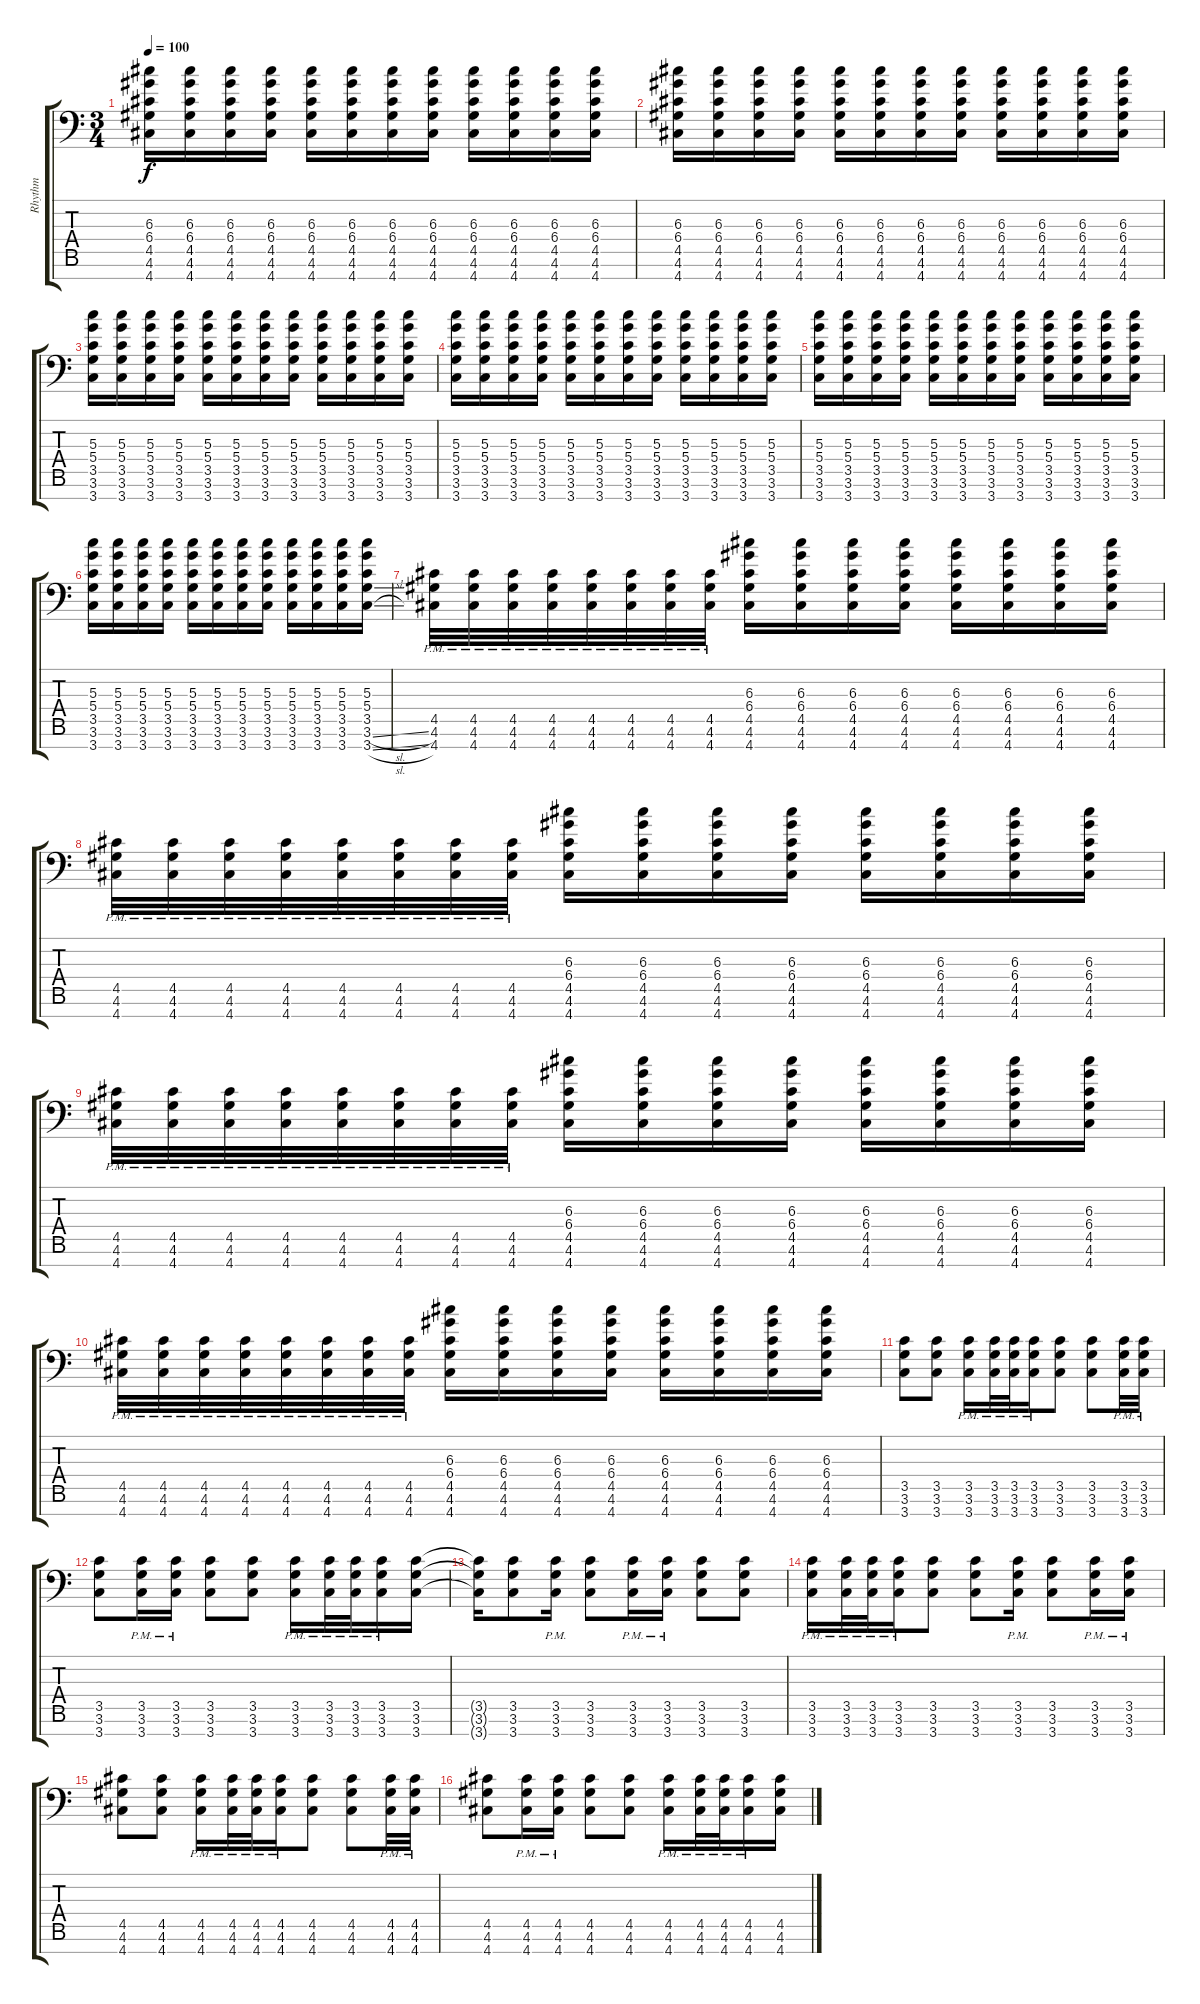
\track ("Rhythm" "Rhythm") {instrument distortionguitar}
\staff {score tabs}
\tuning (E4 B3 G3 D3 A2 E2 A1) {hide}
\ts (3 4)
\tempo 100
\clef f4
\ks c
(6.3 6.4 4.5 4.6 4.7).16{dy f} (6.3 6.4 4.5 4.6 4.7).16 (6.3 6.4 4.5 4.6 4.7).16 (6.3 6.4 4.5 4.6 4.7).16 (6.3 6.4 4.5 4.6 4.7).16 (6.3 6.4 4.5 4.6 4.7).16 (6.3 6.4 4.5 4.6 4.7).16 (6.3 6.4 4.5 4.6 4.7).16 (6.3 6.4 4.5 4.6 4.7).16 (6.3 6.4 4.5 4.6 4.7).16 (6.3 6.4 4.5 4.6 4.7).16 (6.3 6.4 4.5 4.6 4.7).16 |
(6.3 6.4 4.5 4.6 4.7).16 (6.3 6.4 4.5 4.6 4.7).16 (6.3 6.4 4.5 4.6 4.7).16 (6.3 6.4 4.5 4.6 4.7).16 (6.3 6.4 4.5 4.6 4.7).16 (6.3 6.4 4.5 4.6 4.7).16 (6.3 6.4 4.5 4.6 4.7).16 (6.3 6.4 4.5 4.6 4.7).16 (6.3 6.4 4.5 4.6 4.7).16 (6.3 6.4 4.5 4.6 4.7).16 (6.3 6.4 4.5 4.6 4.7).16 (6.3 6.4 4.5 4.6 4.7).16 |
(5.3 5.4 3.5 3.6 3.7).16{balance 8} (5.3 5.4 3.5 3.6 3.7).16 (5.3 5.4 3.5 3.6 3.7).16 (5.3 5.4 3.5 3.6 3.7).16 (5.3 5.4 3.5 3.6 3.7).16 (5.3 5.4 3.5 3.6 3.7).16 (5.3 5.4 3.5 3.6 3.7).16 (5.3 5.4 3.5 3.6 3.7).16 (5.3 5.4 3.5 3.6 3.7).16 (5.3 5.4 3.5 3.6 3.7).16 (5.3 5.4 3.5 3.6 3.7).16 (5.3 5.4 3.5 3.6 3.7).16 |
(5.3 5.4 3.5 3.6 3.7).16 (5.3 5.4 3.5 3.6 3.7).16 (5.3 5.4 3.5 3.6 3.7).16 (5.3 5.4 3.5 3.6 3.7).16 (5.3 5.4 3.5 3.6 3.7).16 (5.3 5.4 3.5 3.6 3.7).16 (5.3 5.4 3.5 3.6 3.7).16 (5.3 5.4 3.5 3.6 3.7).16 (5.3 5.4 3.5 3.6 3.7).16 (5.3 5.4 3.5 3.6 3.7).16 (5.3 5.4 3.5 3.6 3.7).16 (5.3 5.4 3.5 3.6 3.7).16 |
(5.3 5.4 3.5 3.6 3.7).16 (5.3 5.4 3.5 3.6 3.7).16 (5.3 5.4 3.5 3.6 3.7).16 (5.3 5.4 3.5 3.6 3.7).16 (5.3 5.4 3.5 3.6 3.7).16 (5.3 5.4 3.5 3.6 3.7).16 (5.3 5.4 3.5 3.6 3.7).16 (5.3 5.4 3.5 3.6 3.7).16 (5.3 5.4 3.5 3.6 3.7).16 (5.3 5.4 3.5 3.6 3.7).16 (5.3 5.4 3.5 3.6 3.7).16 (5.3 5.4 3.5 3.6 3.7).16 |
(5.3 5.4 3.5 3.6 3.7).16 (5.3 5.4 3.5 3.6 3.7).16 (5.3 5.4 3.5 3.6 3.7).16 (5.3 5.4 3.5 3.6 3.7).16 (5.3 5.4 3.5 3.6 3.7).16 (5.3 5.4 3.5 3.6 3.7).16 (5.3 5.4 3.5 3.6 3.7).16 (5.3 5.4 3.5 3.6 3.7).16 (5.3 5.4 3.5 3.6 3.7).16 (5.3 5.4 3.5 3.6 3.7).16 (5.3 5.4 3.5 3.6 3.7).16 (5.3 5.4 3.5 3.6{sl} 3.7{sl}).16 |
(4.5{pm} 4.6{pm} 4.7{pm}).32 (4.5{pm} 4.6{pm} 4.7{pm}).32 (4.5{pm} 4.6{pm} 4.7{pm}).32 (4.5{pm} 4.6{pm} 4.7{pm}).32 (4.5{pm} 4.6{pm} 4.7{pm}).32 (4.5{pm} 4.6{pm} 4.7{pm}).32 (4.5{pm} 4.6{pm} 4.7{pm}).32 (4.5{pm} 4.6{pm} 4.7{pm}).32 (6.3 6.4 4.5 4.6 4.7).16 (6.3 6.4 4.5 4.6 4.7).16 (6.3 6.4 4.5 4.6 4.7).16 (6.3 6.4 4.5 4.6 4.7).16 (6.3 6.4 4.5 4.6 4.7).16 (6.3 6.4 4.5 4.6 4.7).16 (6.3 6.4 4.5 4.6 4.7).16 (6.3 6.4 4.5 4.6 4.7).16 |
(4.5{pm} 4.6{pm} 4.7{pm}).32 (4.5{pm} 4.6{pm} 4.7{pm}).32 (4.5{pm} 4.6{pm} 4.7{pm}).32 (4.5{pm} 4.6{pm} 4.7{pm}).32 (4.5{pm} 4.6{pm} 4.7{pm}).32 (4.5{pm} 4.6{pm} 4.7{pm}).32 (4.5{pm} 4.6{pm} 4.7{pm}).32 (4.5{pm} 4.6{pm} 4.7{pm}).32 (6.3 6.4 4.5 4.6 4.7).16 (6.3 6.4 4.5 4.6 4.7).16 (6.3 6.4 4.5 4.6 4.7).16 (6.3 6.4 4.5 4.6 4.7).16 (6.3 6.4 4.5 4.6 4.7).16 (6.3 6.4 4.5 4.6 4.7).16 (6.3 6.4 4.5 4.6 4.7).16 (6.3 6.4 4.5 4.6 4.7).16 |
(4.5{pm} 4.6{pm} 4.7{pm}).32 (4.5{pm} 4.6{pm} 4.7{pm}).32 (4.5{pm} 4.6{pm} 4.7{pm}).32 (4.5{pm} 4.6{pm} 4.7{pm}).32 (4.5{pm} 4.6{pm} 4.7{pm}).32 (4.5{pm} 4.6{pm} 4.7{pm}).32 (4.5{pm} 4.6{pm} 4.7{pm}).32 (4.5{pm} 4.6{pm} 4.7{pm}).32 (6.3 6.4 4.5 4.6 4.7).16 (6.3 6.4 4.5 4.6 4.7).16 (6.3 6.4 4.5 4.6 4.7).16 (6.3 6.4 4.5 4.6 4.7).16 (6.3 6.4 4.5 4.6 4.7).16 (6.3 6.4 4.5 4.6 4.7).16 (6.3 6.4 4.5 4.6 4.7).16 (6.3 6.4 4.5 4.6 4.7).16 |
(4.5{pm} 4.6{pm} 4.7{pm}).32 (4.5{pm} 4.6{pm} 4.7{pm}).32 (4.5{pm} 4.6{pm} 4.7{pm}).32 (4.5{pm} 4.6{pm} 4.7{pm}).32 (4.5{pm} 4.6{pm} 4.7{pm}).32 (4.5{pm} 4.6{pm} 4.7{pm}).32 (4.5{pm} 4.6{pm} 4.7{pm}).32 (4.5{pm} 4.6{pm} 4.7{pm}).32 (6.3 6.4 4.5 4.6 4.7).16 (6.3 6.4 4.5 4.6 4.7).16 (6.3 6.4 4.5 4.6 4.7).16 (6.3 6.4 4.5 4.6 4.7).16 (6.3 6.4 4.5 4.6 4.7).16 (6.3 6.4 4.5 4.6 4.7).16 (6.3 6.4 4.5 4.6 4.7).16 (6.3 6.4 4.5 4.6 4.7).16 |
(3.5 3.6 3.7).8{balance 2} (3.5 3.6 3.7).8 (3.5{pm} 3.6{pm} 3.7{pm}).16 (3.5{pm} 3.6{pm} 3.7{pm}).32 (3.5{pm} 3.6{pm} 3.7{pm}).32 (3.5{pm} 3.6{pm} 3.7{pm}).16 (3.5 3.6 3.7).8 (3.5 3.6 3.7).8 (3.5{pm} 3.6{pm} 3.7{pm}).32 (3.5{pm} 3.6{pm} 3.7{pm}).32 |
(3.5 3.6 3.7).8 (3.5{pm} 3.6{pm} 3.7{pm}).16 (3.5{pm} 3.6{pm} 3.7{pm}).16 (3.5 3.6 3.7).8 (3.5 3.6 3.7).8 (3.5{pm} 3.6{pm} 3.7{pm}).16 (3.5{pm} 3.6{pm} 3.7{pm}).32 (3.5{pm} 3.6{pm} 3.7{pm}).32 (3.5{pm} 3.6{pm} 3.7{pm}).16 (3.5 3.6 3.7).16 |
(3.5{t} 3.6{t} 3.7{t}).16 (3.5 3.6 3.7).8 (3.5{pm} 3.6{pm} 3.7{pm}).16 (3.5 3.6 3.7).8 (3.5{pm} 3.6{pm} 3.7{pm}).16 (3.5{pm} 3.6{pm} 3.7{pm}).16 (3.5 3.6 3.7).8 (3.5 3.6 3.7).8 |
(3.5{pm} 3.6{pm} 3.7{pm}).16 (3.5{pm} 3.6{pm} 3.7{pm}).32 (3.5{pm} 3.6{pm} 3.7{pm}).32 (3.5{pm} 3.6{pm} 3.7{pm}).16 (3.5 3.6 3.7).8 (3.5 3.6 3.7).8 (3.5{pm} 3.6{pm} 3.7{pm}).16 (3.5 3.6 3.7).8 (3.5{pm} 3.6{pm} 3.7{pm}).16 (3.5{pm} 3.6{pm} 3.7{pm}).16 |
(4.5 4.6 4.7).8 (4.5 4.6 4.7).8 (4.5{pm} 4.6{pm} 4.7{pm}).16 (4.5{pm} 4.6{pm} 4.7{pm}).32 (4.5{pm} 4.6{pm} 4.7{pm}).32 (4.5{pm} 4.6{pm} 4.7{pm}).16 (4.5 4.6 4.7).8 (4.5 4.6 4.7).8 (4.5{pm} 4.6{pm} 4.7{pm}).32 (4.5{pm} 4.6{pm} 4.7{pm}).32 |
(4.5 4.6 4.7).8 (4.5{pm} 4.6{pm} 4.7{pm}).16 (4.5{pm} 4.6{pm} 4.7{pm}).16 (4.5 4.6 4.7).8 (4.5 4.6 4.7).8 (4.5{pm} 4.6{pm} 4.7{pm}).16 (4.5{pm} 4.6{pm} 4.7{pm}).32 (4.5{pm} 4.6{pm} 4.7{pm}).32 (4.5{pm} 4.6{pm} 4.7{pm}).16 (4.5 4.6 4.7).16
